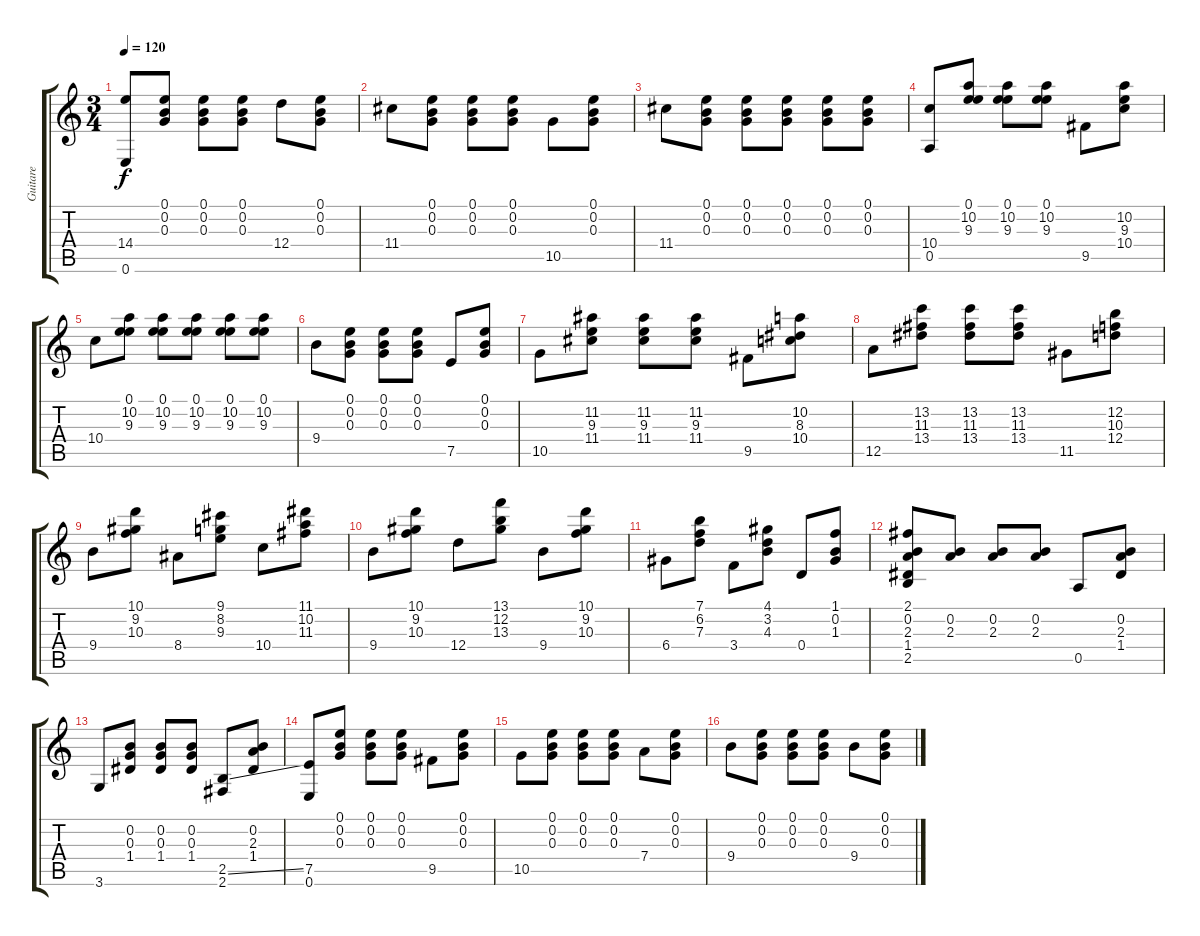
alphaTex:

\track ("Guitare" "Guitare") {instrument acousticguitarnylon}
\staff {score tabs}
\tuning (E4 B3 G3 D3 A2 E2) {hide}
\ts (3 4)
\tempo 120
\clef g2
\ks c
(14.4 0.6).8{dy f} (0.1 0.2 0.3).8 (0.1 0.2 0.3).8 (0.1 0.2 0.3).8 12.4.8 (0.1 0.2 0.3).8 |
11.4.8 (0.1 0.2 0.3).8 (0.1 0.2 0.3).8 (0.1 0.2 0.3).8 10.5.8 (0.1 0.2 0.3).8 |
11.4.8 (0.1 0.2 0.3).8 (0.1 0.2 0.3).8 (0.1 0.2 0.3).8 (0.1 0.2 0.3).8 (0.1 0.2 0.3).8 |
(10.4 0.5).8 (0.1 10.2 9.3).8 (0.1 10.2 9.3).8 (0.1 10.2 9.3).8 9.5.8 (10.2 9.3 10.4).8 |
10.4.8 (0.1 10.2 9.3).8 (0.1 10.2 9.3).8 (0.1 10.2 9.3).8 (0.1 10.2 9.3).8 (0.1 10.2 9.3).8 |
9.4.8 (0.1 0.2 0.3).8 (0.1 0.2 0.3).8 (0.1 0.2 0.3).8 7.5.8 (0.1 0.2 0.3).8 |
10.5.8 (11.2 9.3 11.4).8 (11.2 9.3 11.4).8 (11.2 9.3 11.4).8 9.5.8 (10.2 8.3 10.4).8 |
12.5.8 (13.2 11.3 13.4).8 (13.2 11.3 13.4).8 (13.2 11.3 13.4).8 11.5.8 (12.2 10.3 12.4).8 |
9.4.8 (10.1 9.2 10.3).8 8.4.8 (9.1 8.2 9.3).8 10.4.8 (11.1 10.2 11.3).8 |
9.4.8 (10.1 9.2 10.3).8 12.4.8 (13.1 12.2 13.3).8 9.4.8 (10.1 9.2 10.3).8 |
6.4.8 (7.1 6.2 7.3).8 3.4.8 (4.1 3.2 4.3).8 0.4.8 (1.1 0.2 1.3).8 |
(2.1 0.2 2.3 1.4 2.5).8 (0.2 2.3).8 (0.2 2.3).8 (0.2 2.3).8 0.5.8 (0.2 2.3 1.4).8 |
3.6.8 (0.2 0.3 1.4).8 (0.2 0.3 1.4).8 (0.2 0.3 1.4).8 (2.5{ss} 2.6).8 (0.2 2.3 1.4).8 |
(7.5 0.6).8 (0.1 0.2 0.3).8 (0.1 0.2 0.3).8 (0.1 0.2 0.3).8 9.5.8 (0.1 0.2 0.3).8 |
10.5.8 (0.1 0.2 0.3).8 (0.1 0.2 0.3).8 (0.1 0.2 0.3).8 7.4.8 (0.1 0.2 0.3).8 |
9.4.8 (0.1 0.2 0.3).8 (0.1 0.2 0.3).8 (0.1 0.2 0.3).8 9.4{ss}.8 (0.1 0.2 0.3).8
